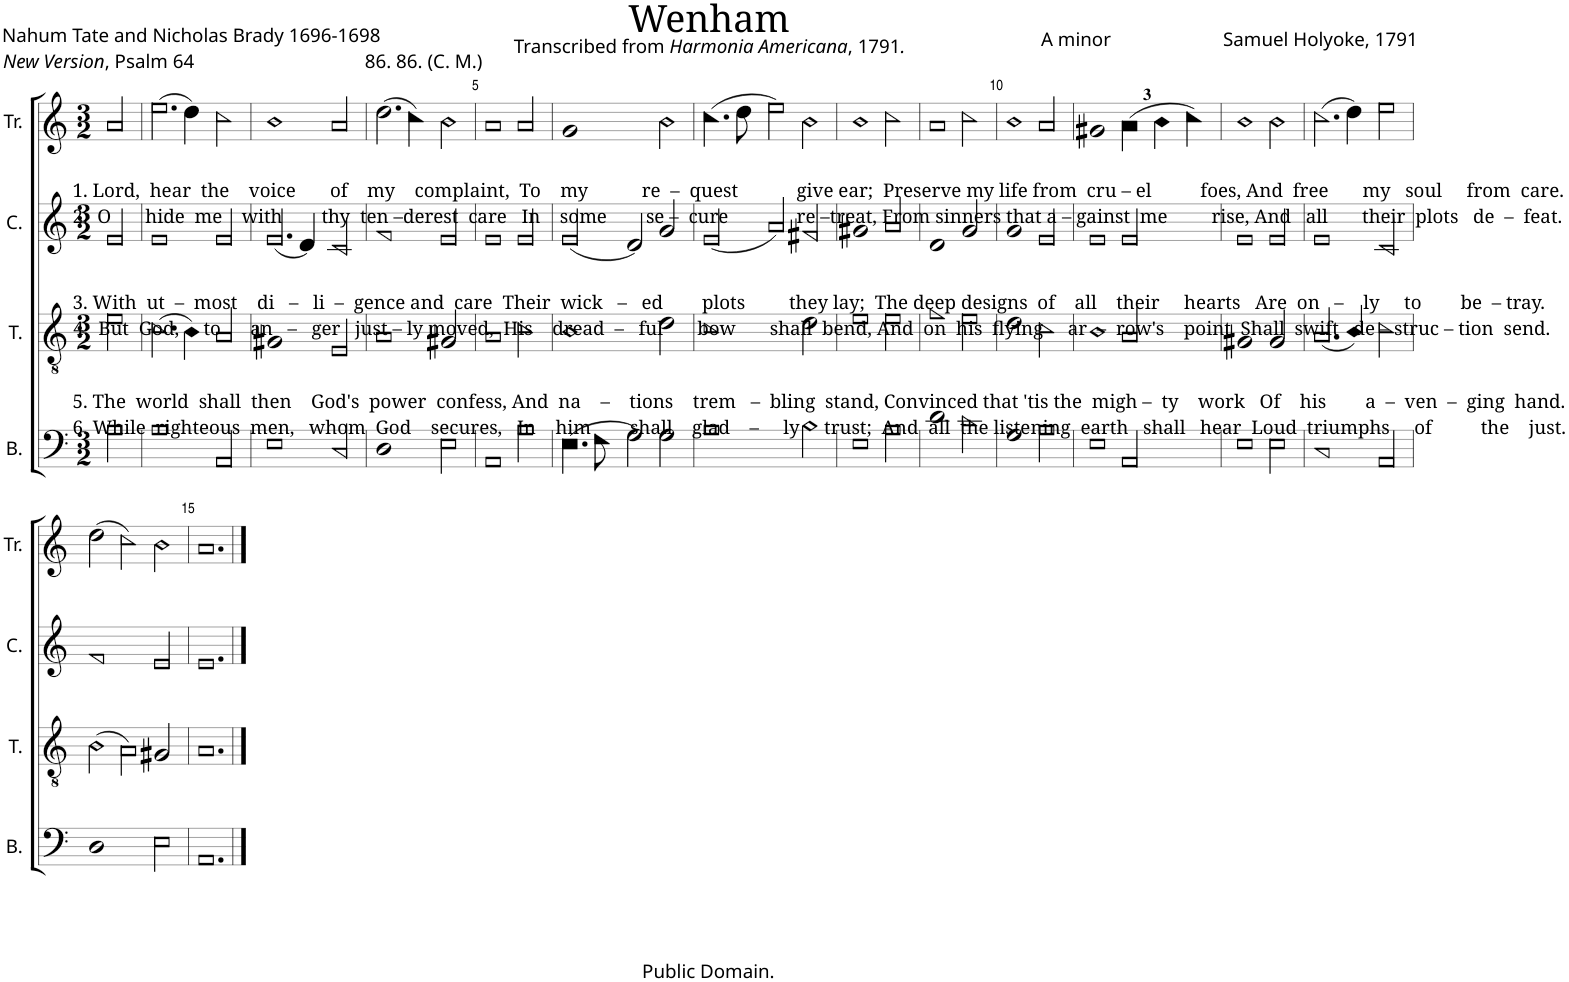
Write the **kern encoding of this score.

**kern	**kern	**kern	**kern
*part4	*part3	*part2	*part1
*staff4	*staff3	*staff2	*staff1
*I"B.	*I"T.	*I"C.	*I"Tr.
*I'B.	*I'T.	*I'C.	*I'Tr.
*clefF4	*clefGv2	*clefG2	*clefG2
*k[]	*k[]	*k[]	*k[]
*M3/2	*M3/2	*M3/2	*M3/2
=1	=1	=1	=1
!	!	!	!LO:TX:a:t=1. Lord,  hear  the    voice       of    my    complaint,  To    my           re  –  quest            give ear;  Preserve my life from  cru – el          foes, And  free       my   soul     from  care.
!	!	!	!LO:TX:a:t=2.  O       hide  me    with        thy  ten –derest  care   In    some        se –  cure              re –treat, From sinners that a – gainst  me         rise, And   all       their  plots   de  –  feat.
!	!	!LO:TX:a:t=3. With  ut  –  most    di   –   li  –  gence and  care  Their  wick   –   ed        plots         they lay;  The deep designs  of    all    their     hearts   Are  on   –    ly     to        be  – tray.	!
!	!	!LO:TX:a:t=4.  But  God,     to      an   –   ger   just – ly moved,  His    dread  –   ful       bow       shall  bend, And  on  his  flying     ar  –  row's    point  Shall  swift   de – struc – tion  send.	!
!	!LO:TX:a:t=5. The  world  shall  then    God's  power  confess, And  na    –    tions    trem   –  bling  stand, Convinced that 'tis the  migh –  ty    work   Of    his        a  –  ven  –  ging  hand.	!	!
!	!LO:TX:a:t=6. While  righteous  men,   whom  God    secures,   In    him        shall    glad    –     ly     trust;  And  all  the listening  earth   shall   hear  Loud  triumphs     of          the    just.	!	!
2A!\	2e!\	2e!/	2a!/
=2	=2	=2	=2
1A!	(2.c!\	1e!	(2.ee!\
.	4B!\)	.	4dd!\)
2AA!/	2A!/	2e!/	2cc!\
=3	=3	=3	=3
1E!	1G#X!	(2.e!/	1b!
.	.	4d!/)	.
2C!/	2E!/	2c!/	2a!/
=4	=4	=4	=4
1D!	1A!	1f!	(2.dd!\
.	.	.	4cc!\)
2E!\	2G#X!/	2e!/	2b!\
=5	=5	=5	=5
1AA!	1A!	1e!	1a!
2A!\	2c!\	2e!/	2a!/
=6	=6	=6	=6
(4.E!\	1B!	(2e!/	1g!
8F!\	.	.	.
2G!\)	.	2d!/)	.
2G!\	2d!\	2g!/	2b!\
=7	=7	=7	=7
1A!	1c!	(2e!/	(4.cc!\
.	.	.	8dd!\
.	.	2a!/)	2ee!\)
2B!\	2d!\	2f#X!/	2b!\
=8	=8	=8	=8
1E!	1e!	1g#X!	1b!
2A!\	2e!\	2a!/	2cc!\
=9	=9	=9	=9
1d!	1f!	1d!	1a!
2c!\	2e!\	2g!/	2cc!\
=10	=10	=10	=10
1G!	1d!	1g!	1b!
2A!\	2c!\	2e!/	2a!/
=11	=11	=11	=11
1E!	1B!	1e!	1g#X!
*	*	*	*Xbrackettup
2AA!/	2A!/	2e!/	(6a!\
.	.	.	6b!\
.	.	.	6cc!\)
=12	=12	=12	=12
1E!	1G#X!	1e!	1b!
2E!\	2G#!/	2e!/	2b!\
=13	=13	=13	=13
1C!	(2.A!/	1e!	(2.cc!\
.	4B!/)	.	4dd!\)
2AA!/	2c!\	2c!/	2ee!\
!!LO:LB:g=z
=14	=14	=14	=14
1D!	(2B!\	1f!	(2dd!\
.	2A!\)	.	2cc!\)
2E!\	2G#X!/	2e!/	2b!\
=15	=15	=15	=15
1.AA!	1.A!	1.e!	1.a!
==	==	==	==
*-	*-	*-	*-
